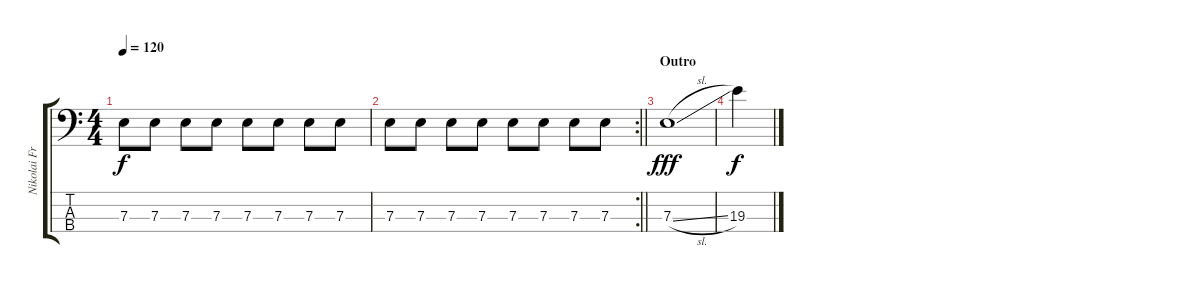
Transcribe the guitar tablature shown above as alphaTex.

\track ("Nikolai Fraiture - Bass" "Nikolai Fr") {instrument electricbasspick}
\staff {score tabs}
\tuning (G2 D2 A1 E1) {hide}
\ts (4 4)
\tempo 120
\clef f4
\ks c
7.3.8{dy f} 7.3.8 7.3.8 7.3.8 7.3.8 7.3.8 7.3.8 7.3.8 |
\rc 2
\barLineRight lightlight
7.3.8 7.3.8 7.3.8 7.3.8 7.3.8 7.3.8 7.3.8 7.3.8 |
\section ("" "Outro")
7.3{sl}.1{dy fff} |
19.3.4{dy f}
